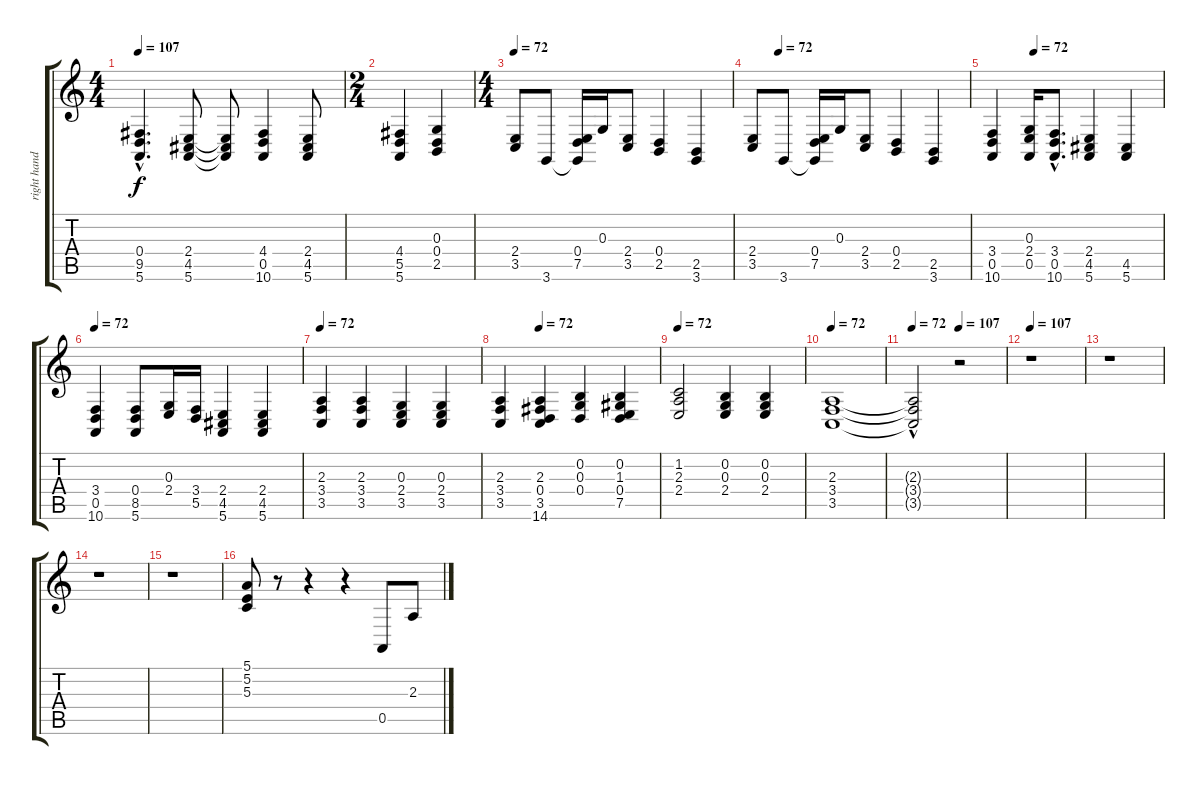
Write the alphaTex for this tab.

\track ("right hand piano" "right hand") {instrument acousticgrandpiano}
\staff {score tabs}
\tuning (E4 B3 G3 D3 A2 E2) {hide}
\ts (4 4)
\tempo 107
\clef g2
\ks c
(0.4{hac} 9.5{hac} 5.6{hac}).4{d dy f} (2.4 4.5 5.6).8 (2.4{t} 4.5{t} 5.6{t}).8 (4.4 0.5 10.6).4 (2.4 4.5 5.6).8 |
\ts (2 4)
(4.4 5.5 5.6).4 (0.3 0.4 2.5).4 |
\ts (4 4)
\tempo 72
(2.4 3.5).8 3.6.8 (0.4 7.5 3.6{t}).16 0.3.16 (2.4 3.5).8 (0.4 2.5).4 (2.5 3.6).4 |
\tempo (72 0.125)
(2.4 3.5).8 3.6.8 (0.4 7.5 3.6{t}).16 0.3.16 (2.4 3.5).8 (0.4 2.5).4 (2.5 3.6).4 |
\tempo (72 0.25)
(3.4 0.5 10.6).4 (0.3 2.4 0.5).16 (3.4{hac} 0.5{hac} 10.6{hac}).8{d} (2.4 4.5 5.6).4 (4.5 5.6).4 |
\tempo 72
(3.4 0.5 10.6).4 (0.4 8.5 5.6).8 (0.3 2.4).16 (3.4 5.5).16 (2.4 4.5 5.6).4 (2.4 4.5 5.6).4 |
\tempo 72
(2.3 3.4 3.5).4 (2.3 3.4 3.5).4 (0.3 2.4 3.5).4 (0.3 2.4 3.5).4 |
\tempo (72 0.25)
(2.3 3.4 3.5).4 (2.3 0.4 3.5 14.6).4 (0.2 0.3 0.4).4 (0.2 1.3 0.4 7.5).4 |
\tempo 72
(1.2 2.3 2.4).2 (0.2 0.3 2.4).4 (0.2 0.3 2.4).4 |
\tempo 72
(2.3 3.4 3.5).1 |
\tempo (107 0.5)
\tempo 72
(2.3{hac t} 3.4{hac t} 3.5{hac t}).2 r.2 |
\tempo 107
r.1 |
r.1 |
r.1 |
r.1 |
(5.1 5.2 5.3).8 r.8 r.4 r.4 0.5.8 2.3.8
